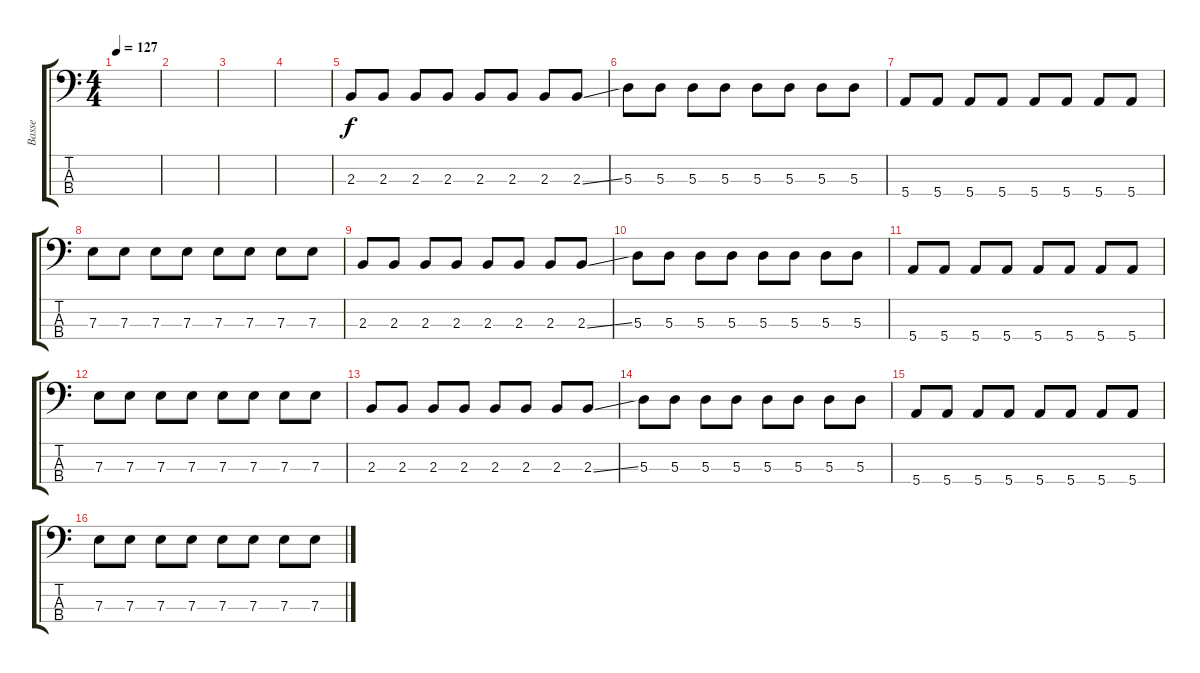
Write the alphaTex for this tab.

\track ("Basse" "Basse") {instrument electricbassfinger}
\staff {score tabs}
\tuning (G2 D2 A1 E1) {hide}
\ts (4 4)
\tempo 127
\clef f4
\ks c
|
|
|
|
2.3.8{dy f} 2.3.8 2.3.8 2.3.8 2.3.8 2.3.8 2.3.8 2.3{ss}.8 |
5.3.8 5.3.8 5.3.8 5.3.8 5.3.8 5.3.8 5.3.8 5.3.8 |
5.4.8 5.4.8 5.4.8 5.4.8 5.4.8 5.4.8 5.4.8 5.4.8 |
7.3.8 7.3.8 7.3.8 7.3.8 7.3.8 7.3.8 7.3.8 7.3.8 |
2.3.8 2.3.8 2.3.8 2.3.8 2.3.8 2.3.8 2.3.8 2.3{ss}.8 |
5.3.8 5.3.8 5.3.8 5.3.8 5.3.8 5.3.8 5.3.8 5.3.8 |
5.4.8 5.4.8 5.4.8 5.4.8 5.4.8 5.4.8 5.4.8 5.4.8 |
7.3.8 7.3.8 7.3.8 7.3.8 7.3.8 7.3.8 7.3.8 7.3.8 |
2.3.8 2.3.8 2.3.8 2.3.8 2.3.8 2.3.8 2.3.8 2.3{ss}.8 |
5.3.8 5.3.8 5.3.8 5.3.8 5.3.8 5.3.8 5.3.8 5.3.8 |
5.4.8 5.4.8 5.4.8 5.4.8 5.4.8 5.4.8 5.4.8 5.4.8 |
7.3.8 7.3.8 7.3.8 7.3.8 7.3.8 7.3.8 7.3.8 7.3.8
